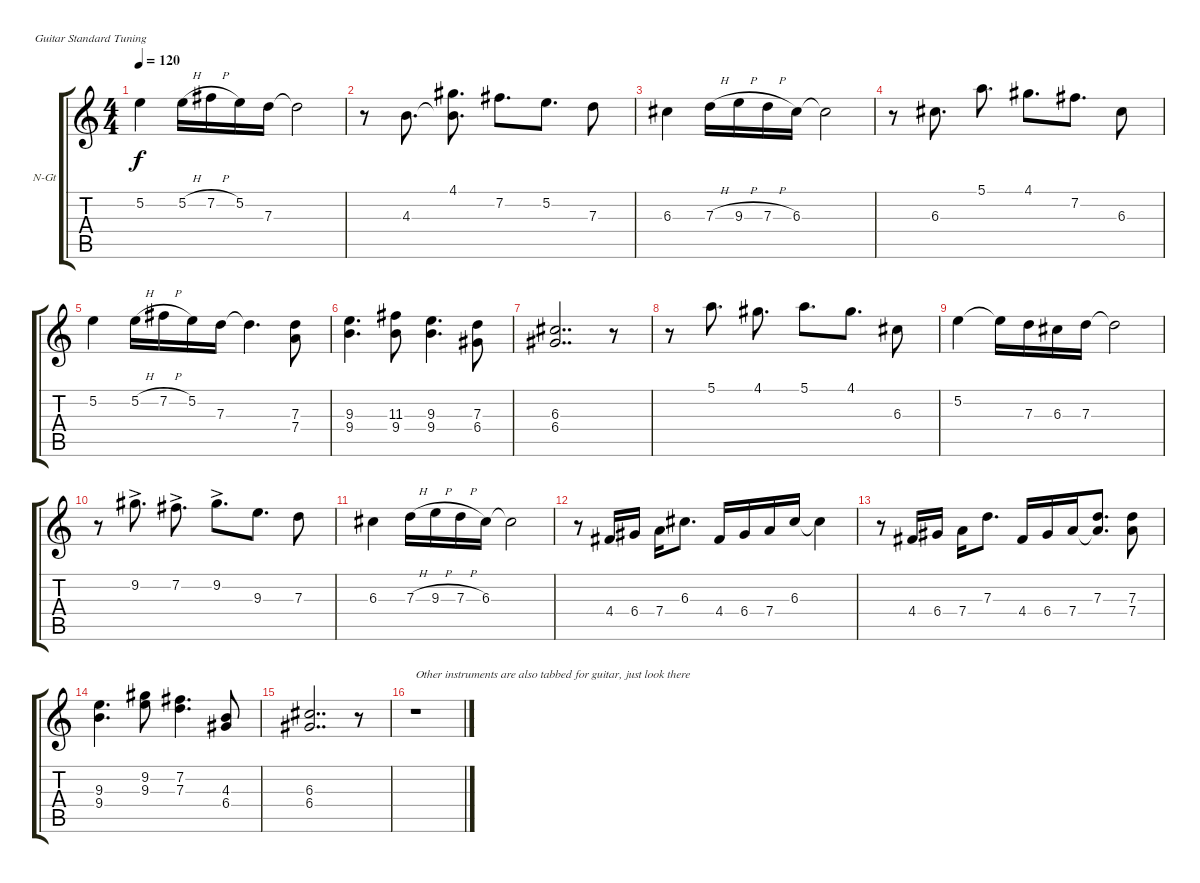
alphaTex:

\defaultSystemsLayout 4
\bracketExtendMode groupsimilarinstruments
\firstSystemTrackNameOrientation horizontal
\otherSystemsTrackNameOrientation horizontal
\track ("Lead Guitar" "N-Gt") {instrument acousticguitarsteel}
\staff {score tabs}
\tuning (E4 B3 G3 D3 A2 E2)
\ts (4 4)
\tempo 120
\clef g2
\scale
0.333333
\ks c
5.2.4{dy f} 5.2{h}.16 7.2{h}.16 5.2.16 7.3.16 7.3{t}.2 |
\scale
0.333333 r.8 4.3.8{d} (4.1 4.3{t}).8{d} 7.2.8{d} 5.2.8{d} 7.3.8 |
\scale
0.333333 6.3.4 7.3{h}.16 9.3{h}.16 7.3{h}.16 6.3.16 6.3{t}.2 |
\scale
0.333333 r.8 6.3.8{d} 5.1.8{d} 4.1.8{d} 7.2.8{d} 6.3.8 |
\scale
0.333333 5.2.4 5.2{h}.16 7.2{h}.16 5.2.16 7.3.16 7.3{t}.4{d} (7.4 7.3).8 |
\scale
0.333333 (9.4 9.3).4{d} (11.3 9.4).8 (9.4 9.3).4{d} (6.4 7.3).8 |
\scale
0.333333 (6.4 6.3).2{dd} r.8 |
\scale
0.333333 r.8 5.1.8{d} 4.1.8{d} 5.1.8{d} 4.1.8{d} 6.3.8 |
\scale
0.333333 5.2.4 5.2{t}.16 7.3.16 6.3.16 7.3.16 7.3{t}.2 |
\scale
0.333333 r.8 9.2{ac}.8{d} 7.2{ac}.8{d} 9.2{ac}.8{d} 9.3.8{d} 7.3.8 |
\scale
0.333333 6.3.4 7.3{h}.16 9.3{h}.16 7.3{h}.16 6.3.16 6.3{t}.2 |
\scale
0.333333 r.8 4.4.16 6.4.16 7.4.16 6.3.8{d} 4.4.16 6.4.16 7.4.16 6.3.16 6.3{t}.4 |
\scale
0.333333 r.8 4.4.16 6.4.16 7.4.16 7.3.8{d} 4.4.16 6.4.16 7.4.16 (7.3 7.4{t}).8{d} (7.3 7.4).8 |
\scale
0.333333 (9.4 9.3).4{d} (9.3 9.2).8 (7.2 7.3).4{d} (6.4 4.3).8 |
\scale
0.333333 (6.4 6.3).2{dd} r.8 |
\scale
0.333333 r.1{txt "Other instruments are also tabbed for guitar, just look there"}
